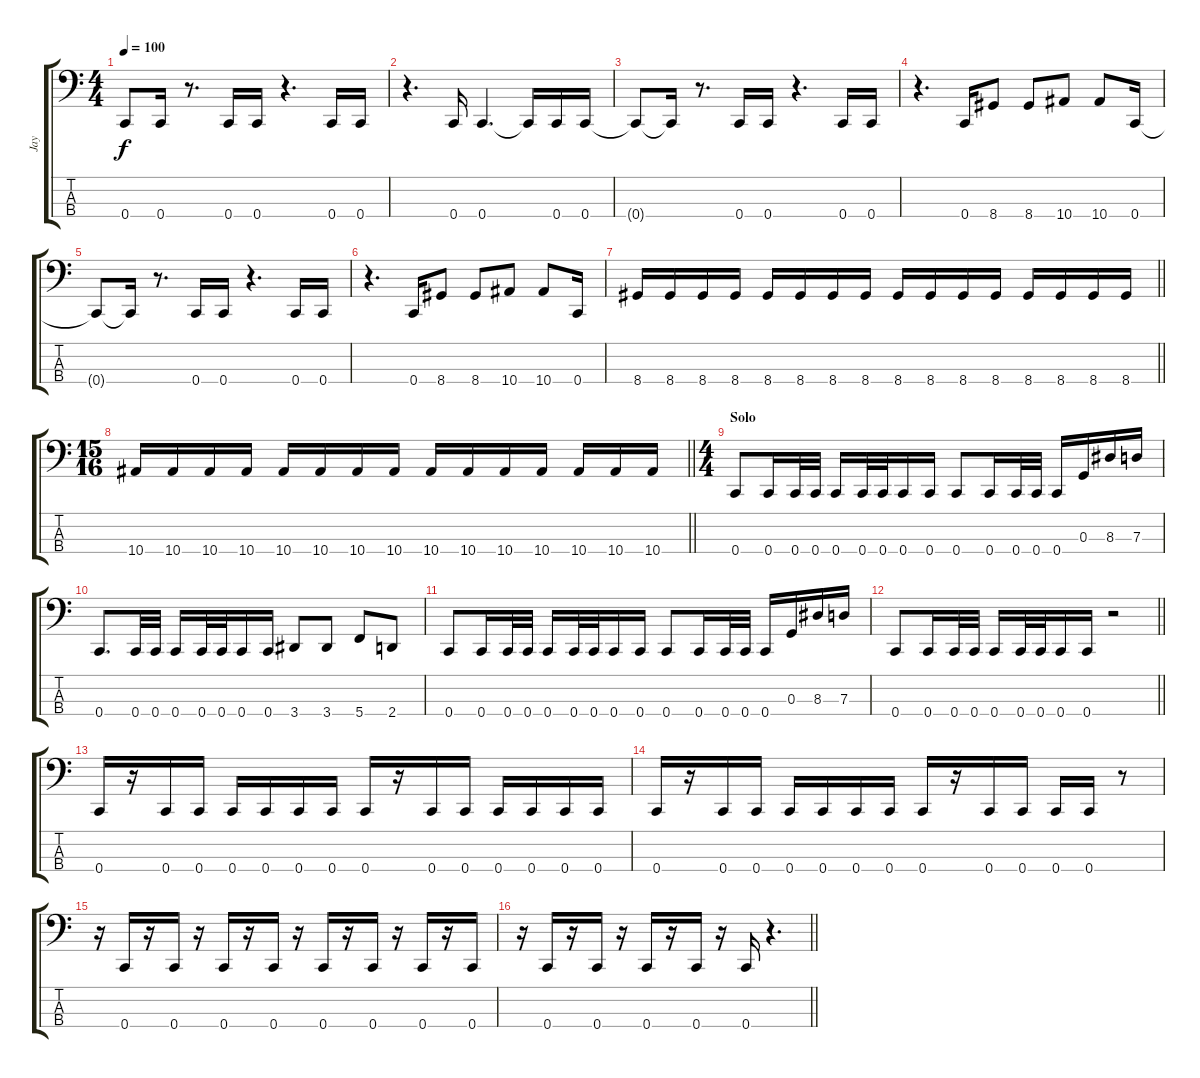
\track ("Jay" "Jay") {instrument electricbasspick}
\staff {score tabs}
\tuning (F2 C2 G1 C1) {hide}
\ts (4 4)
\tempo 100
\clef f4
\ks c
0.4{t}.8{dy f} 0.4.16 r.8{d} 0.4.16 0.4.16 r.4{d} 0.4.16 0.4.16 |
r.4{d} 0.4.16 0.4.4{d} 0.4{t}.16 0.4.16 0.4.16 |
0.4{t}.8 0.4{t}.16 r.8{d} 0.4.16 0.4.16 r.4{d} 0.4.16 0.4.16 |
r.4{d} 0.4.16 8.4.8 8.4.8 10.4.8 10.4.8 0.4.16 |
0.4{t}.8 0.4{t}.16 r.8{d} 0.4.16 0.4.16 r.4{d} 0.4.16 0.4.16 |
r.4{d} 0.4.16 8.4.8 8.4.8 10.4.8 10.4.8 0.4.16 |
\barLineRight lightlight
8.4.16 8.4.16 8.4.16 8.4.16 8.4.16 8.4.16 8.4.16 8.4.16 8.4.16 8.4.16 8.4.16 8.4.16 8.4.16 8.4.16 8.4.16 8.4.16 |
\ts (15 16)
\barLineRight lightlight
10.4.16 10.4.16 10.4.16 10.4.16 10.4.16 10.4.16 10.4.16 10.4.16 10.4.16 10.4.16 10.4.16 10.4.16 10.4.16 10.4.16 10.4.16 |
\ts (4 4)
\section ("" "Solo")
0.4.8 0.4.16 0.4.32 0.4.32 0.4.16 0.4.32 0.4.32 0.4.16 0.4.16 0.4.8 0.4.16 0.4.32 0.4.32 0.4.16 0.3.16 8.3.16 7.3.16 |
0.4.8{d} 0.4.32 0.4.32 0.4.16 0.4.32 0.4.32 0.4.16 0.4.16 3.4.8 3.4.8 5.4.8 2.4.8 |
0.4.8 0.4.16 0.4.32 0.4.32 0.4.16 0.4.32 0.4.32 0.4.16 0.4.16 0.4.8 0.4.16 0.4.32 0.4.32 0.4.16 0.3.16 8.3.16 7.3.16 |
\barLineRight lightlight
0.4.8 0.4.16 0.4.32 0.4.32 0.4.16 0.4.32 0.4.32 0.4.16 0.4.16 r.2 |
0.4.16 r.16 0.4.16 0.4.16 0.4.16 0.4.16 0.4.16 0.4.16 0.4.16 r.16 0.4.16 0.4.16 0.4.16 0.4.16 0.4.16 0.4.16 |
0.4.16 r.16 0.4.16 0.4.16 0.4.16 0.4.16 0.4.16 0.4.16 0.4.16 r.16 0.4.16 0.4.16 0.4.16 0.4.16 r.8 |
r.16 0.4.16 r.16 0.4.16 r.16 0.4.16 r.16 0.4.16 r.16 0.4.16 r.16 0.4.16 r.16 0.4.16 r.16 0.4.16 |
\barLineRight lightlight
r.16 0.4.16 r.16 0.4.16 r.16 0.4.16 r.16 0.4.16 r.16 0.4.16 r.4{d}
